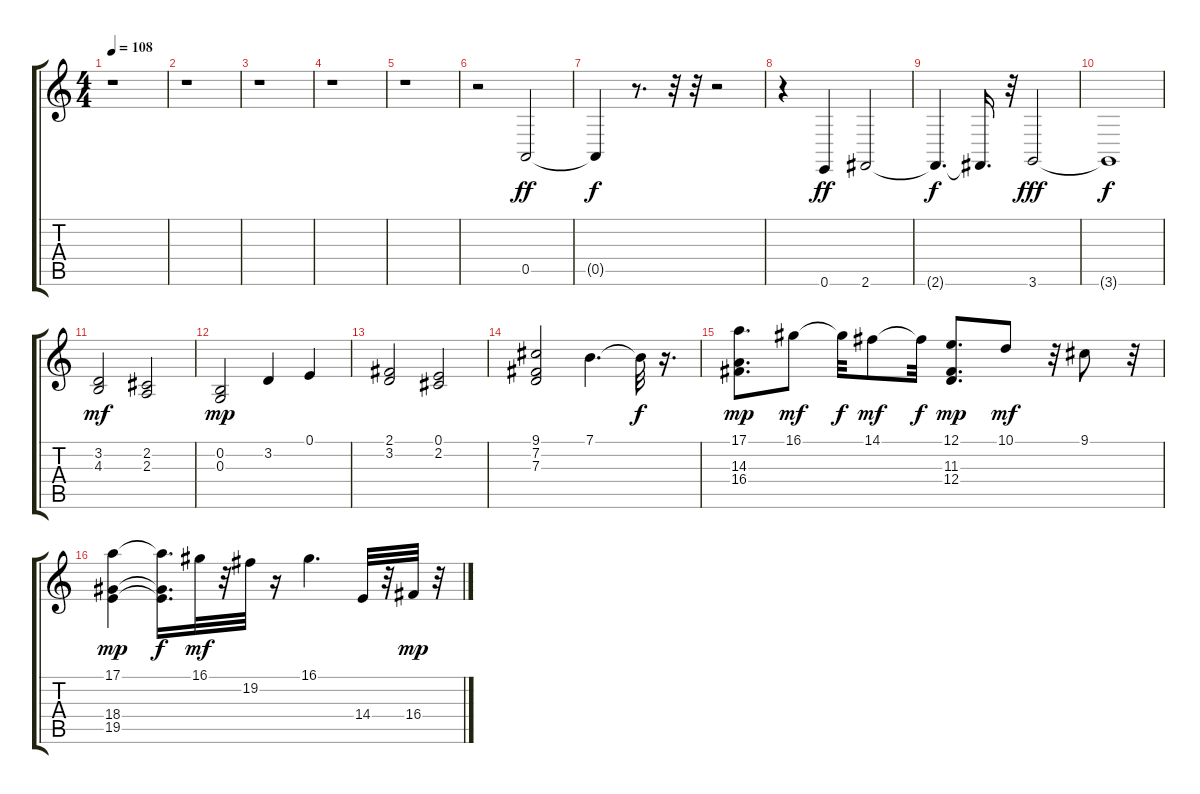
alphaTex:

\track "" {instrument synthbrass1}
\staff {score tabs}
\tuning (E4 B3 G3 D3 A2 E2) {hide}
\ts (4 4)
\tempo 108
\clef g2
\ks c
r.1{dy f} |
r.1 |
r.1 |
r.1 |
r.1 |
r.2 0.5.2{dy ff} |
0.5{t}.4{dy f} r.8{d} r.32 r.32 r.2 |
r.4 0.6.4{dy ff} 2.6.2 |
2.6{t}.4{d dy f} 2.6{t}.16{d} r.32 3.6.2{dy fff} |
3.6{t}.1{dy f} |
(3.2 4.3).2{dy mf} (2.2 2.3).2 |
(0.2 0.3).2{dy mp} 3.2.4 0.1.4 |
(2.1 3.2).2 (0.1 2.2).2 |
(9.1 7.2 7.3).2 7.1.4{d} 7.1{t}.32{dy f} r.16{d} |
(17.1 14.3 16.4).8{d dy mp} 16.1.8{dy mf} 16.1{t}.32{dy f} 14.1.8{dy mf} 14.1{t}.32{dy f} (12.1 11.3 12.4).8{d dy mp} 10.1.8{dy mf} r.32 9.1.8 r.32 |
(17.1 18.4 19.5).4{dy mp} (17.1{t} 18.4{t} 19.5{t}).16{d dy f} 16.1.32{dy mf} r.32 19.2.32 r.16 16.1.4{d} 14.4.32 r.32 16.4.32{dy mp} r.32
